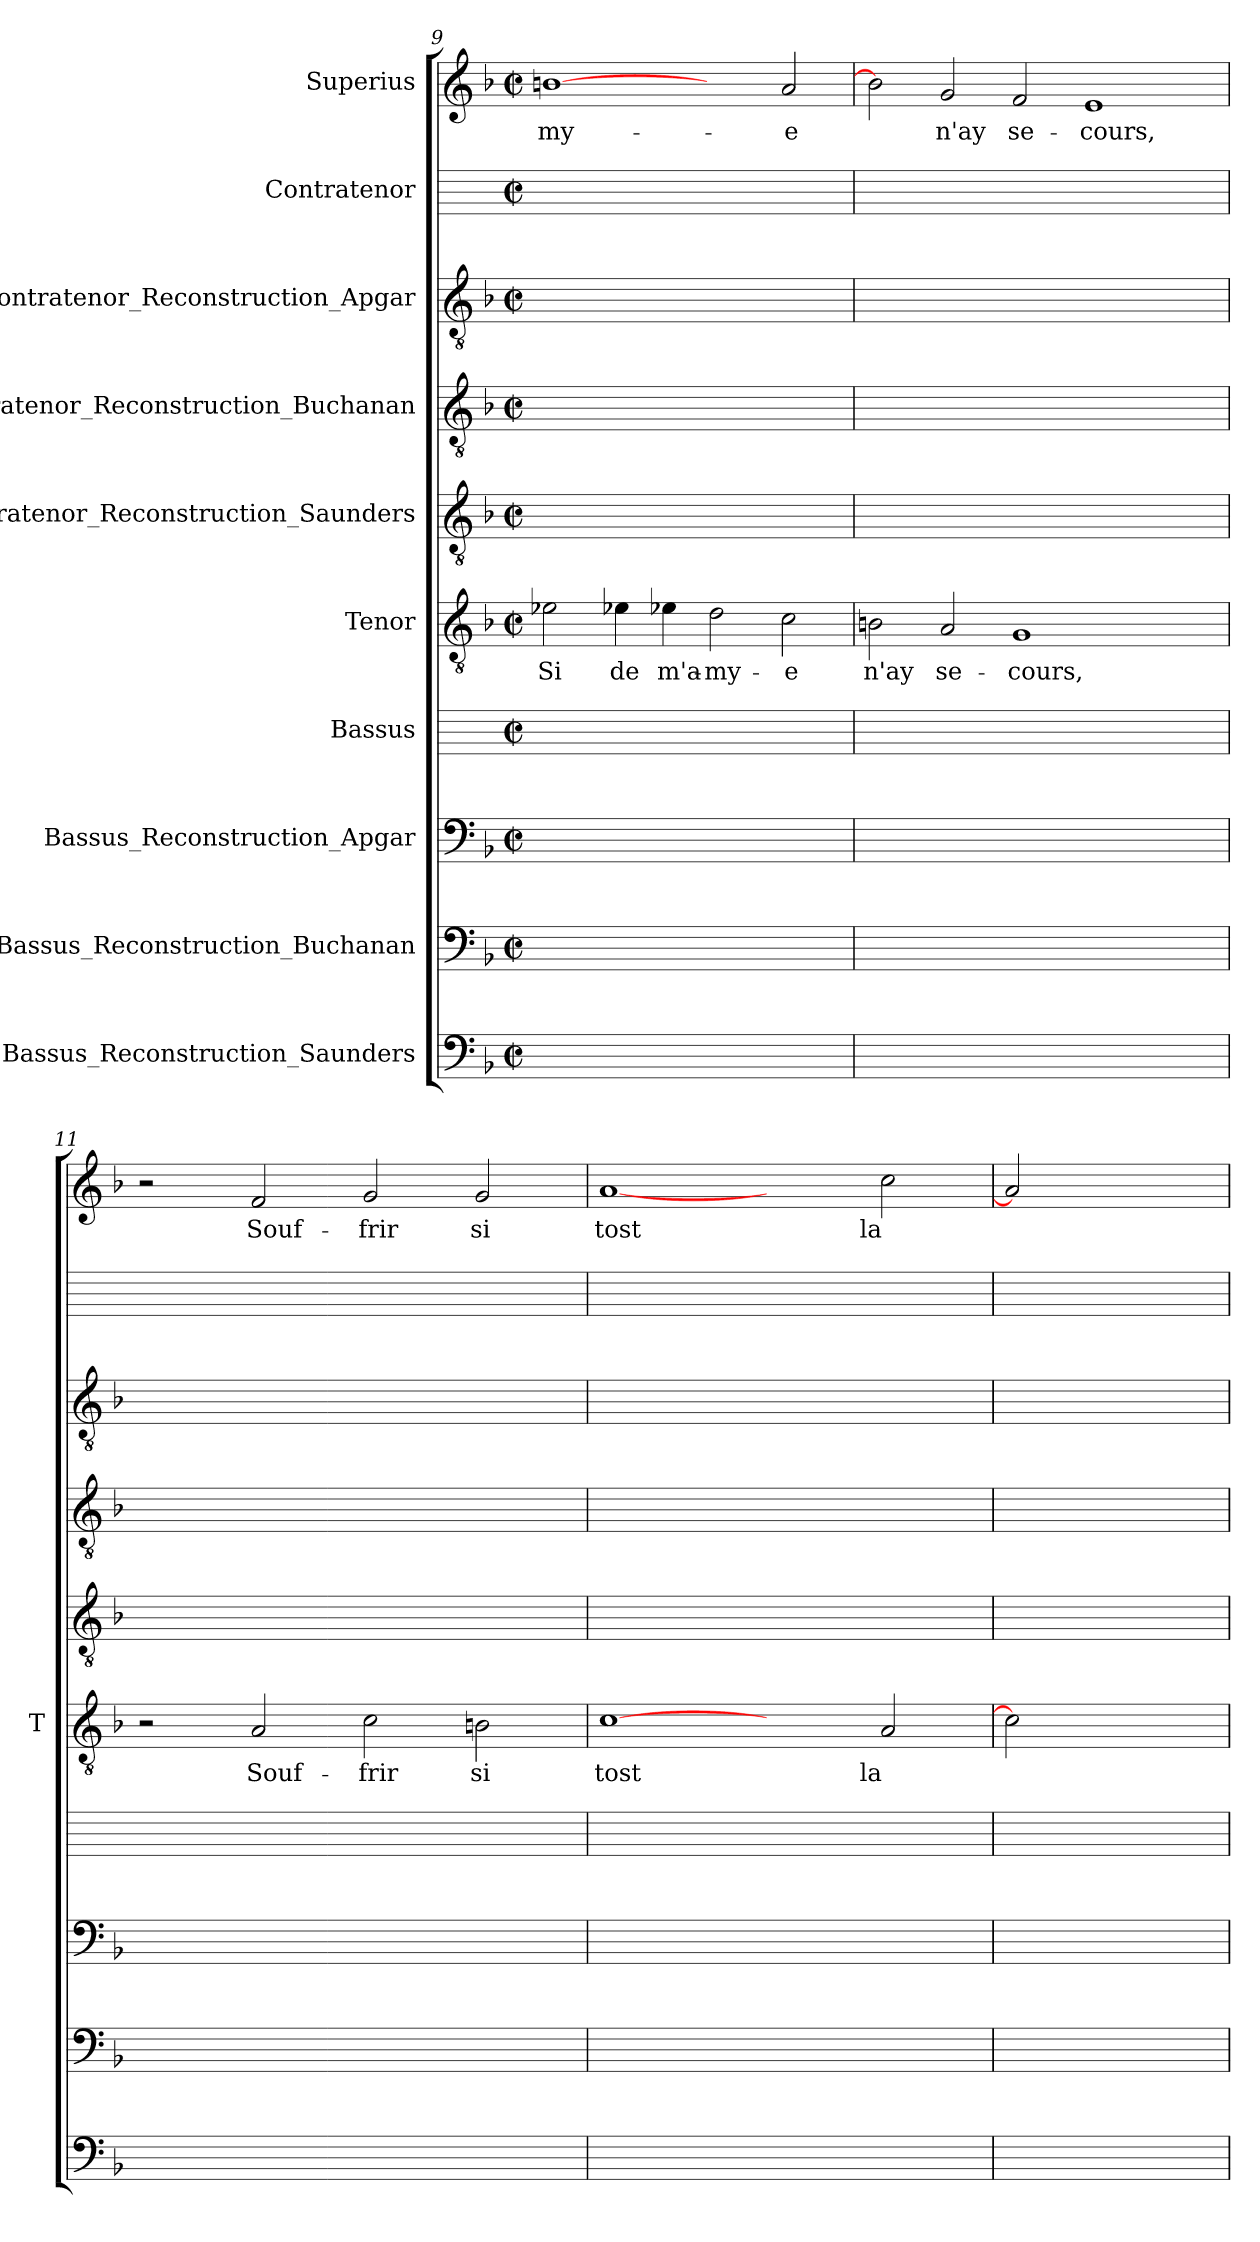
**kern	**kern	**kern	**kern	**kern	**text	**kern	**kern	**kern	**kern	**kern	**text
*part10	*part9	*part8	*part7	*part6	*part6	*part5	*part4	*part3	*part2	*part1	*part1
*staff10	*staff9	*staff8	*staff7	*staff6	*staff6	*staff5	*staff4	*staff3	*staff2	*staff1	*staff1
*I"Bassus_Reconstruction_Saunders	*I"Bassus_Reconstruction_Buchanan	*I"Bassus_Reconstruction_Apgar	*I"Bassus	*I"Tenor	*	*I"Contratenor_Reconstruction_Saunders	*I"Contratenor_Reconstruction_Buchanan	*I"Contratenor_Reconstruction_Apgar	*I"Contratenor	*I"Superius	*
*	*	*	*	*I'T	*	*	*	*	*	*	*
!!LO:PB:g=z
*clefF4	*clefF4	*clefF4	*	*clefGv2	*	*clefGv2	*clefGv2	*clefGv2	*	*clefG2	*
*k[b-]	*k[b-]	*k[b-]	*	*k[b-]	*	*k[b-]	*k[b-]	*k[b-]	*	*k[b-]	*
*F:	*F:	*F:	*	*F:	*	*F:	*F:	*F:	*	*F:	*
*M2/2	*M2/2	*M2/2	*M2/2	*M2/2	*	*M2/2	*M2/2	*M2/2	*M2/2	*M2/2	*
*met(c|)	*met(c|)	*met(c|)	*met(c|)	*met(c|)	*	*met(c|)	*met(c|)	*met(c|)	*met(c|)	*met(c|)	*
=9	=9	=9	=9	=9	=9	=9	=9	=9	=9	=9	=9
1ryy	1ryy	1ryy	1ryy	2e-X	-Si	1ryy	1ryy	1ryy	1ryy	[1bn	my-
.	.	.	.	4e-X	-de	.	.	.	.	.	.
.	.	.	.	4e-X	m'a-	.	.	.	.	.	.
1ryy	1ryy	1ryy	1ryy	2d	my-	1ryy	1ryy	1ryy	1ryy	2ryy	.
.	.	.	.	2c	-e	.	.	.	.	2a	-e
=10	=10	=10	=10	=10	=10	=10	=10	=10	=10	=10	=10
1ryy	1ryy	1ryy	1ryy	2B	-n'ay	1ryy	1ryy	1ryy	1ryy	2b]	.
.	.	.	.	2A	se-	.	.	.	.	2g	-n'ay
1ryy	1ryy	1ryy	1ryy	1G	-cours,	1ryy	1ryy	1ryy	1ryy	2f	se-
.	.	.	.	.	.	.	.	.	.	1e	-cours,
2ryy	2ryy	2ryy	2ryy	2ryy	.	2ryy	2ryy	2ryy	2ryy	.	.
=11	=11	=11	=11	=11	=11	=11	=11	=11	=11	=11	=11
1ryy	1ryy	1ryy	1ryy	2r	.	1ryy	1ryy	1ryy	1ryy	2r	.
.	.	.	.	2A	Souf-	.	.	.	.	2f	Souf-
1ryy	1ryy	1ryy	1ryy	2c	-frir	1ryy	1ryy	1ryy	1ryy	2g	-frir
.	.	.	.	2B	-si	.	.	.	.	2g	-si
=12	=12	=12	=12	=12	=12	=12	=12	=12	=12	=12	=12
1ryy	1ryy	1ryy	1ryy	[1c	-tost	1ryy	1ryy	1ryy	1ryy	[1a	-tost
1ryy	1ryy	1ryy	1ryy	2ryy	.	1ryy	1ryy	1ryy	1ryy	2ryy	.
.	.	.	.	2A	-la	.	.	.	.	2cc	-la
=13	=13	=13	=13	=13	=13	=13	=13	=13	=13	=13	=13
1ryy	1ryy	1ryy	1ryy	2c]	.	1ryy	1ryy	1ryy	1ryy	2a]	.
.	.	.	.	2ryy	.	.	.	.	.	2ryy	.
=	=	=	=	=	=	=	=	=	=	=	=
*-	*-	*-	*-	*-	*-	*-	*-	*-	*-	*-	*-
